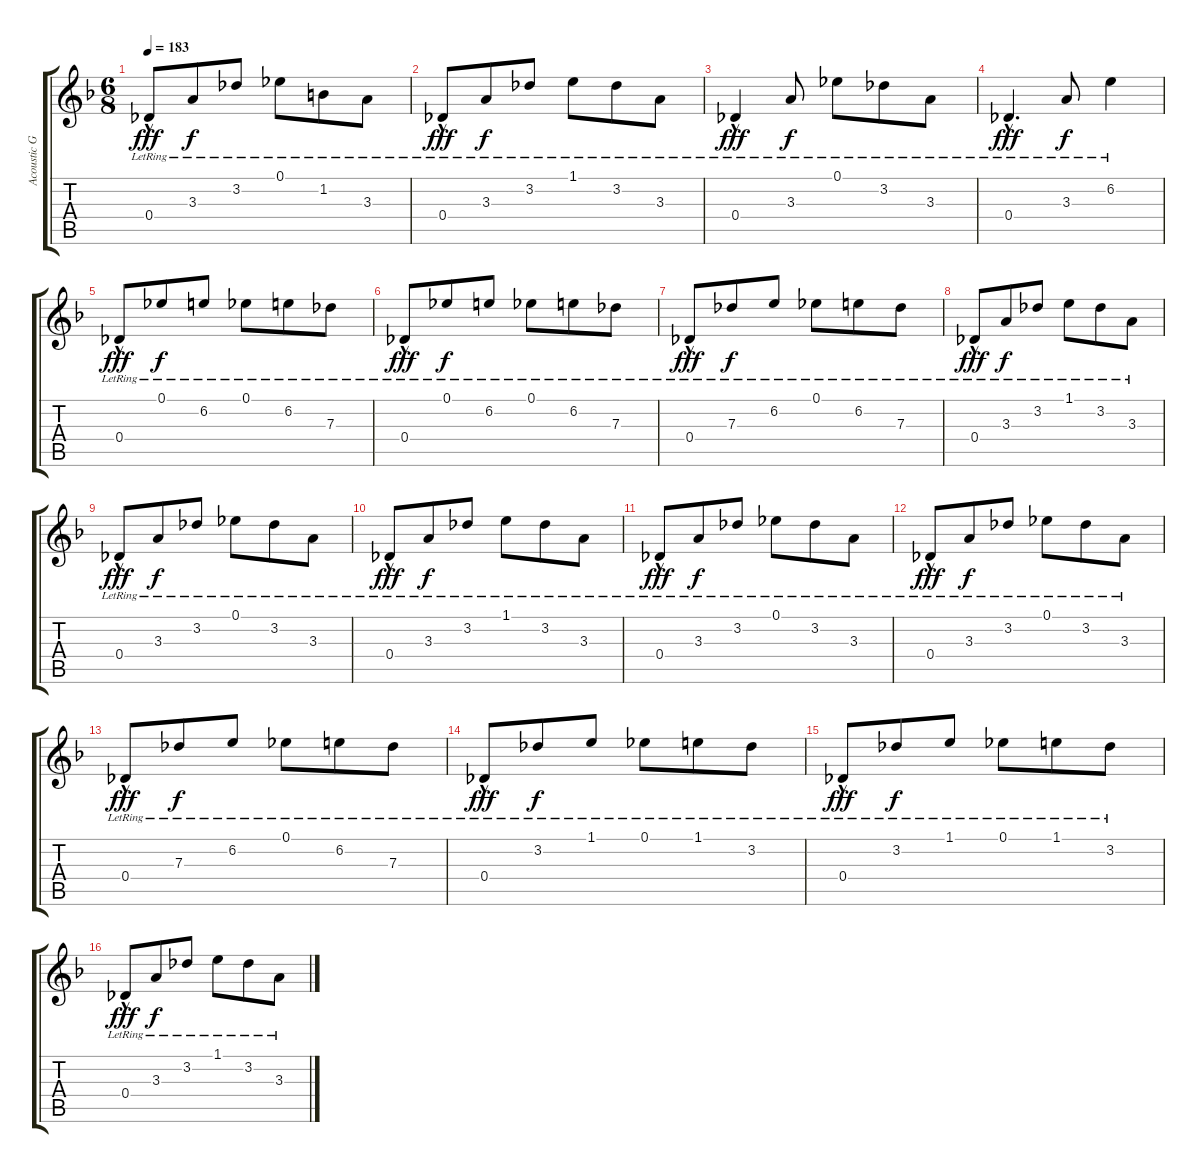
\track ("Acoustic Guitar 1" "Acoustic G") {instrument acousticguitarsteel}
\staff {score tabs}
\tuning (Eb4 Bb3 Gb3 Db3 Ab2 Eb2) {hide}
\ts (6 8)
\tempo 183
\clef g2
\ks f
0.4{hac lr}.8{dy fff} 3.3{lr}.8{dy f} 3.2{lr}.8 0.1{lr}.8 1.2{lr}.8 3.3{lr}.8 |
0.4{hac lr}.8{dy fff} 3.3{lr}.8{dy f} 3.2{lr}.8 1.1{lr}.8 3.2{lr}.8 3.3{lr}.8 |
0.4{hac lr}.4{dy fff} 3.3{lr}.8{dy f} 0.1{lr}.8 3.2{lr}.8 3.3{lr}.8 |
0.4{hac lr}.4{d dy fff} 3.3{lr}.8{dy f} 6.2{lr}.4 |
0.4{hac lr}.8{dy fff} 0.1{lr}.8{dy f} 6.2{lr}.8 0.1{lr}.8 6.2{lr}.8 7.3{lr}.8 |
0.4{hac lr}.8{dy fff} 0.1{lr}.8{dy f} 6.2{lr}.8 0.1{lr}.8 6.2{lr}.8 7.3{lr}.8 |
0.4{hac lr}.8{dy fff} 7.3{lr}.8{dy f} 6.2{lr}.8 0.1{lr}.8 6.2{lr}.8 7.3{lr}.8 |
0.4{hac lr}.8{dy fff} 3.3{lr}.8{dy f} 3.2{lr}.8 1.1{lr}.8 3.2{lr}.8 3.3{lr}.8 |
0.4{hac lr}.8{dy fff} 3.3{lr}.8{dy f} 3.2{lr}.8 0.1{lr}.8 3.2{lr}.8 3.3{lr}.8 |
0.4{hac lr}.8{dy fff} 3.3{lr}.8{dy f} 3.2{lr}.8 1.1{lr}.8 3.2{lr}.8 3.3{lr}.8 |
0.4{hac lr}.8{dy fff} 3.3{lr}.8{dy f} 3.2{lr}.8 0.1{lr}.8 3.2{lr}.8 3.3{lr}.8 |
0.4{hac lr}.8{dy fff} 3.3{lr}.8{dy f} 3.2{lr}.8 0.1{lr}.8 3.2{lr}.8 3.3{lr}.8 |
0.4{hac lr}.8{dy fff} 7.3{lr}.8{dy f} 6.2{lr}.8 0.1{lr}.8 6.2{lr}.8 7.3{lr}.8 |
0.4{hac lr}.8{dy fff} 3.2{lr}.8{dy f} 1.1{lr}.8 0.1{lr}.8 1.1{lr}.8 3.2{lr}.8 |
0.4{hac lr}.8{dy fff} 3.2{lr}.8{dy f} 1.1{lr}.8 0.1{lr}.8 1.1{lr}.8 3.2{lr}.8 |
0.4{hac lr}.8{dy fff} 3.3{lr}.8{dy f} 3.2{lr}.8 1.1{lr}.8 3.2{lr}.8 3.3{lr}.8
